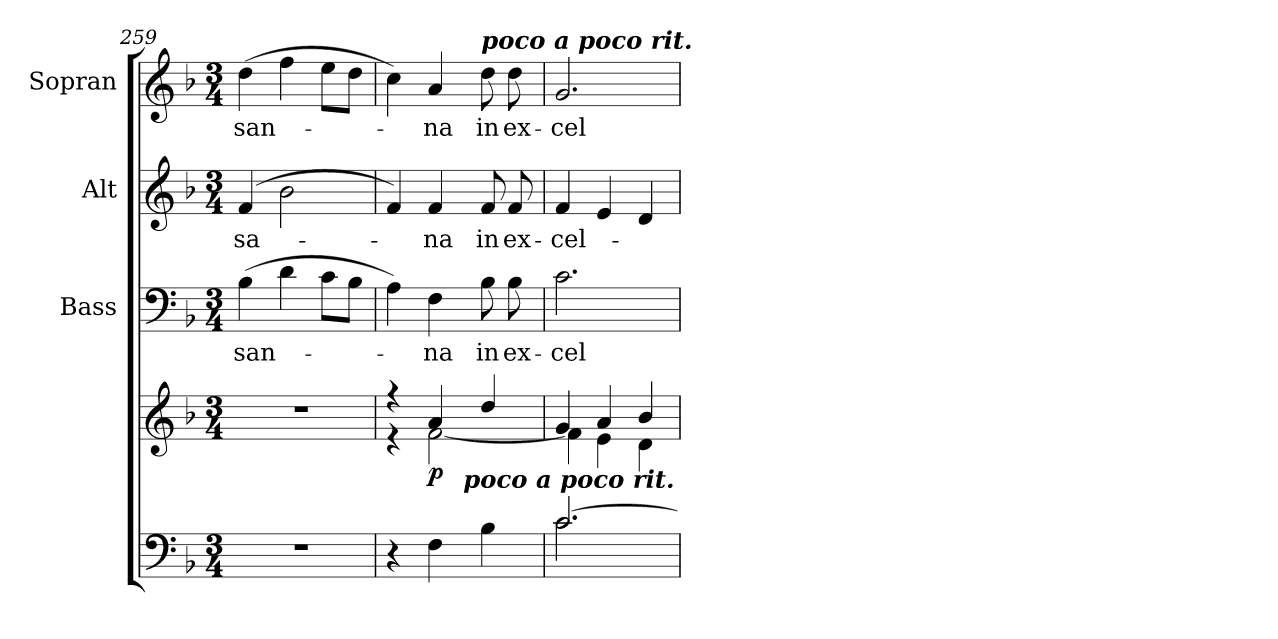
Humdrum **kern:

**kern	**kern	**dynam	**kern	**text	**kern	**text	**kern	**text
*part4	*part4	*part4	*part3	*part3	*part2	*part2	*part1	*part1
*staff5	*staff4	*staff4/5	*staff3	*staff3	*staff2	*staff2	*staff1	*staff1
*	*	*	*I"Bass	*	*I"Alt	*	*I"Sopran	*
*	*	*	*I'B.	*	*I'A.	*	*I'S.	*
*clefF4	*clefG2	*	*clefF4	*	*clefG2	*	*clefG2	*
*k[b-]	*k[b-]	*	*k[b-]	*	*k[b-]	*	*k[b-]	*
*F:	*F:	*	*F:	*	*F:	*	*F:	*
*M3/4	*M3/4	*	*M3/4	*	*M3/4	*	*M3/4	*
=259	=259	=259	=259	=259	=259	=259	=259	=259
!	!	!	!	!LO:LY:b	!	!LO:LY:b	!	!LO:LY:b
2.r	2.r	.	(>4B-\	-san-	(4f/	-sa-	(>4dd\	-san-
.	.	.	4d\	.	2b-\	.	4ff\	.
.	.	.	8c\L	.	.	.	8ee\L	.
.	.	.	8B-\J	.	.	.	8dd\J	.
=260	=260	=260	=260	=260	=260	=260	=260	=260
*	*^	*	*	*	*	*	*	*
*	*	*^	*	*	*	*	*	*	*
4r	4r	4r	4..ryy	.	4A\)	.	4f/)	.	4cc\)	.
!	!	!	!	!LO:DY:b	!	!LO:LY:b	!	!LO:LY:b	!	!LO:LY:b
4F\	4a/	[<2f\	.	p	4F\	-na	4f/	-na	4a/	-na
!	!	!	!LO:TX:b:Bi:t=poco a poco rit.	!	!	!	!	!	!	!
.	.	.	4ryy	.	.	.	.	.	.	.
!	!	!	!	!	!	!	!	!	!LO:TX:a:Bi:t=poco a poco rit.	!
!	!	!	!	!	!	!LO:LY:b	!	!LO:LY:b	!	!LO:LY:b
4B-\	4dd/	.	.	.	8B-\	in	8f/	in	8dd\	in
!	!	!	!	!	!	!LO:LY:b	!	!LO:LY:b	!	!LO:LY:b
.	.	.	.	.	8B-\	ex-	8f/	ex-	8dd\	ex-
.	.	.	16ryy	.	.	.	.	.	.	.
=261	=261	=261	=261	=261	=261	=261	=261	=261	=261	=261
*^	*	*	*	*	*	*	*	*	*	*
!	!	!	!	!	!	!	!LO:LY:b	!	!LO:LY:b	!	!LO:LY:b
*	*	*	*v	*v	*	*	*	*	*	*	*
[>2.c/	2.c\	4g/	4f\]	.	2.c\	-cel-	4f/	-cel-	2.g/	-cel-
.	.	4a/	4e\	.	.	.	4e/	.	.	.
.	.	4b-/	4d\	.	.	.	4d/	.	.	.
*v	*v	*	*	*	*	*	*	*	*	*
*	*v	*v	*	*	*	*	*	*	*
=	=	=	=	=	=	=	=	=
*-	*-	*-	*-	*-	*-	*-	*-	*-
